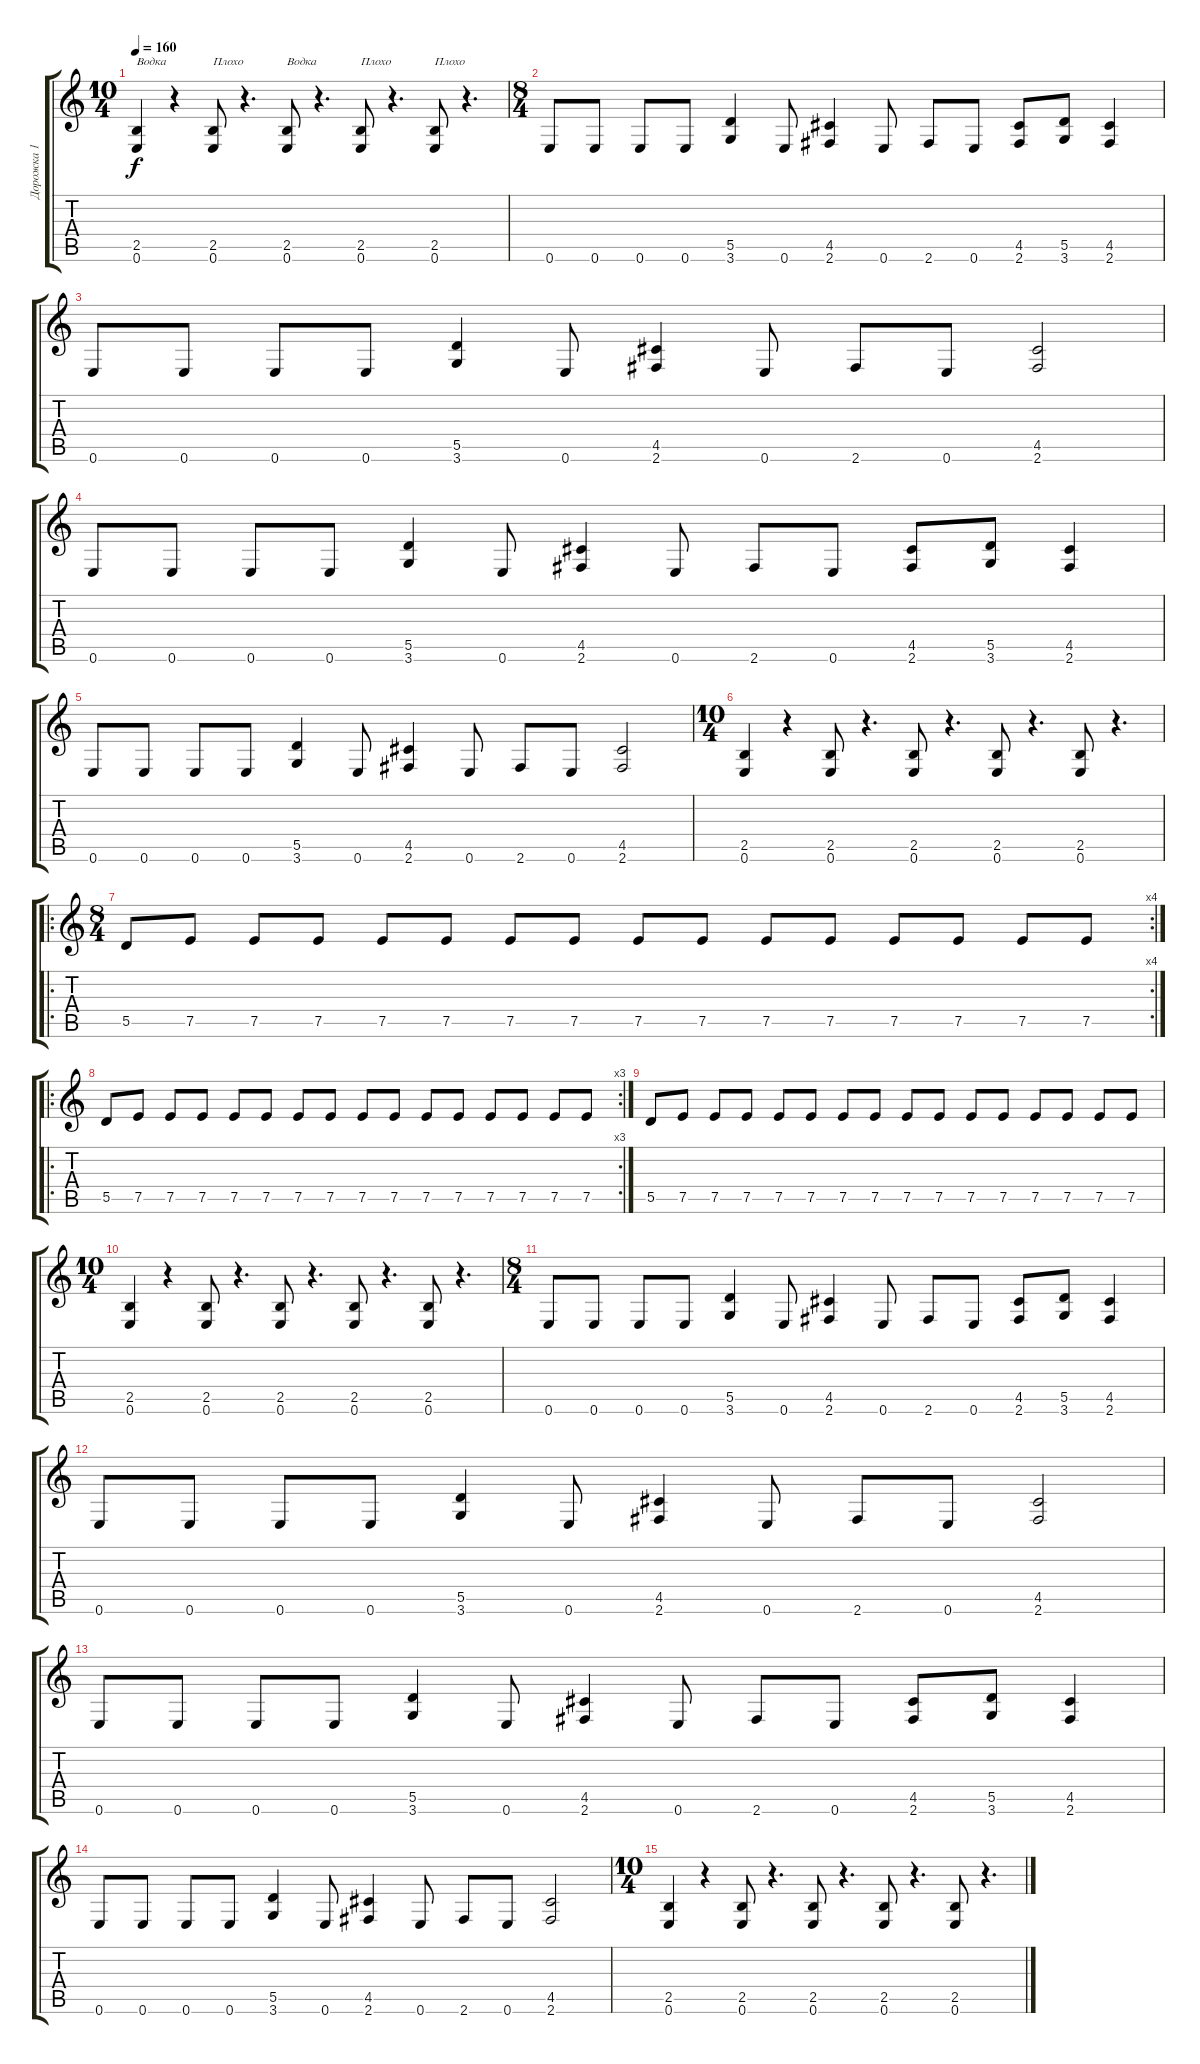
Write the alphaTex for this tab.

\track ("Дорожка 1" "Дорожка 1") {instrument distortionguitar}
\staff {score tabs}
\tuning (E4 B3 G3 D3 A2 E2) {hide}
\ts (10 4)
\tempo 160
\clef g2
\ks c
(2.5 0.6).4{txt "Водка" dy f instrument distortionguitar} r.4 (2.5 0.6).8{txt "Плохо"} r.4{d} (2.5 0.6).8{txt "Водка"} r.4{d} (2.5 0.6).8{txt "Плохо"} r.4{d} (2.5 0.6).8{txt "Плохо"} r.4{d} |
\ts (8 4)
0.6.8 0.6.8 0.6.8 0.6.8 (5.5 3.6).4 0.6.8 (4.5 2.6).4 0.6.8 2.6.8 0.6.8 (4.5 2.6).8 (5.5 3.6).8 (4.5 2.6).4 |
0.6.8 0.6.8 0.6.8 0.6.8 (5.5 3.6).4 0.6.8 (4.5 2.6).4 0.6.8 2.6.8 0.6.8 (4.5 2.6).2 |
0.6.8 0.6.8 0.6.8 0.6.8 (5.5 3.6).4 0.6.8 (4.5 2.6).4 0.6.8 2.6.8 0.6.8 (4.5 2.6).8 (5.5 3.6).8 (4.5 2.6).4 |
0.6.8 0.6.8 0.6.8 0.6.8 (5.5 3.6).4 0.6.8 (4.5 2.6).4 0.6.8 2.6.8 0.6.8 (4.5 2.6).2 |
\ts (10 4)
(2.5 0.6).4 r.4 (2.5 0.6).8 r.4{d} (2.5 0.6).8 r.4{d} (2.5 0.6).8 r.4{d} (2.5 0.6).8 r.4{d} |
\ro
\rc 4
\ts (8 4)
5.5.8 7.5.8 7.5.8 7.5.8 7.5.8 7.5.8 7.5.8 7.5.8 7.5.8 7.5.8 7.5.8 7.5.8 7.5.8 7.5.8 7.5.8 7.5.8 |
\ro
\rc 3
5.5.8 7.5.8 7.5.8 7.5.8 7.5.8 7.5.8 7.5.8 7.5.8 7.5.8 7.5.8 7.5.8 7.5.8 7.5.8 7.5.8 7.5.8 7.5.8 |
5.5.8 7.5.8 7.5.8 7.5.8 7.5.8 7.5.8 7.5.8 7.5.8 7.5.8 7.5.8 7.5.8 7.5.8 7.5.8 7.5.8 7.5.8 7.5.8 |
\ts (10 4)
(2.5 0.6).4 r.4 (2.5 0.6).8 r.4{d} (2.5 0.6).8 r.4{d} (2.5 0.6).8 r.4{d} (2.5 0.6).8 r.4{d} |
\ts (8 4)
0.6.8 0.6.8 0.6.8 0.6.8 (5.5 3.6).4 0.6.8 (4.5 2.6).4 0.6.8 2.6.8 0.6.8 (4.5 2.6).8 (5.5 3.6).8 (4.5 2.6).4 |
0.6.8 0.6.8 0.6.8 0.6.8 (5.5 3.6).4 0.6.8 (4.5 2.6).4 0.6.8 2.6.8 0.6.8 (4.5 2.6).2 |
0.6.8 0.6.8 0.6.8 0.6.8 (5.5 3.6).4 0.6.8 (4.5 2.6).4 0.6.8 2.6.8 0.6.8 (4.5 2.6).8 (5.5 3.6).8 (4.5 2.6).4 |
0.6.8 0.6.8 0.6.8 0.6.8 (5.5 3.6).4 0.6.8 (4.5 2.6).4 0.6.8 2.6.8 0.6.8 (4.5 2.6).2 |
\ts (10 4)
(2.5 0.6).4 r.4 (2.5 0.6).8 r.4{d} (2.5 0.6).8 r.4{d} (2.5 0.6).8 r.4{d} (2.5 0.6).8 r.4{d}
